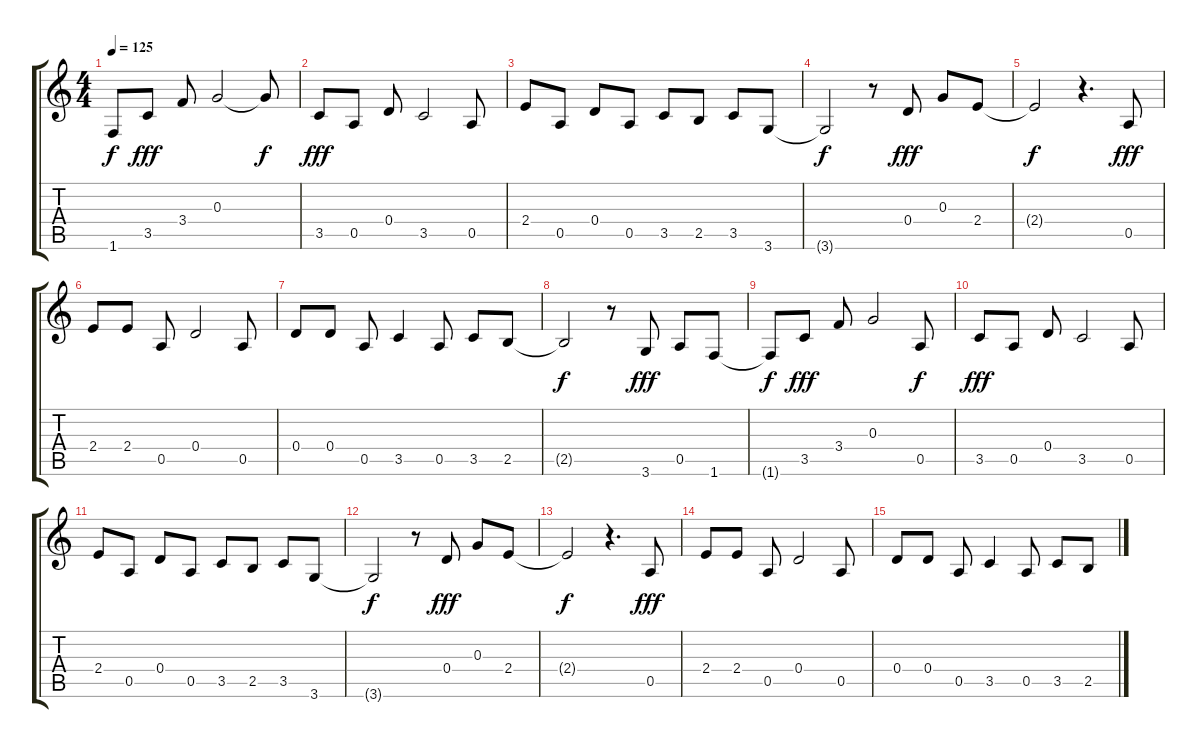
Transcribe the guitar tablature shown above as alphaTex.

\track "" {instrument electricguitarmuted}
\staff {score tabs}
\tuning (E4 B3 G3 D3 A2 E2) {hide}
\ts (4 4)
\tempo 125
\clef g2
\ks c
1.6{t}.8{dy f} 3.5.8{dy fff} 3.4.8 0.3.2 0.3{t}.8{dy f} |
3.5.8{dy fff} 0.5.8 0.4.8 3.5.2 0.5.8 |
2.4.8 0.5.8 0.4.8 0.5.8 3.5.8 2.5.8 3.5.8 3.6.8 |
3.6{t}.2{dy f} r.8 0.4.8{dy fff} 0.3.8 2.4.8 |
2.4{t}.2{dy f} r.4{d} 0.5.8{dy fff} |
2.4.8 2.4.8 0.5.8 0.4.2 0.5.8 |
0.4.8 0.4.8 0.5.8 3.5.4 0.5.8 3.5.8 2.5.8 |
2.5{t}.2{dy f} r.8 3.6.8{dy fff} 0.5.8 1.6.8 |
1.6{t}.8{dy f} 3.5.8{dy fff} 3.4.8 0.3.2 0.5.8{dy f} |
3.5.8{dy fff} 0.5.8 0.4.8 3.5.2 0.5.8 |
2.4.8 0.5.8 0.4.8 0.5.8 3.5.8 2.5.8 3.5.8 3.6.8 |
3.6{t}.2{dy f} r.8 0.4.8{dy fff} 0.3.8 2.4.8 |
2.4{t}.2{dy f} r.4{d} 0.5.8{dy fff} |
2.4.8 2.4.8 0.5.8 0.4.2 0.5.8 |
0.4.8 0.4.8 0.5.8 3.5.4 0.5.8 3.5.8 2.5.8
